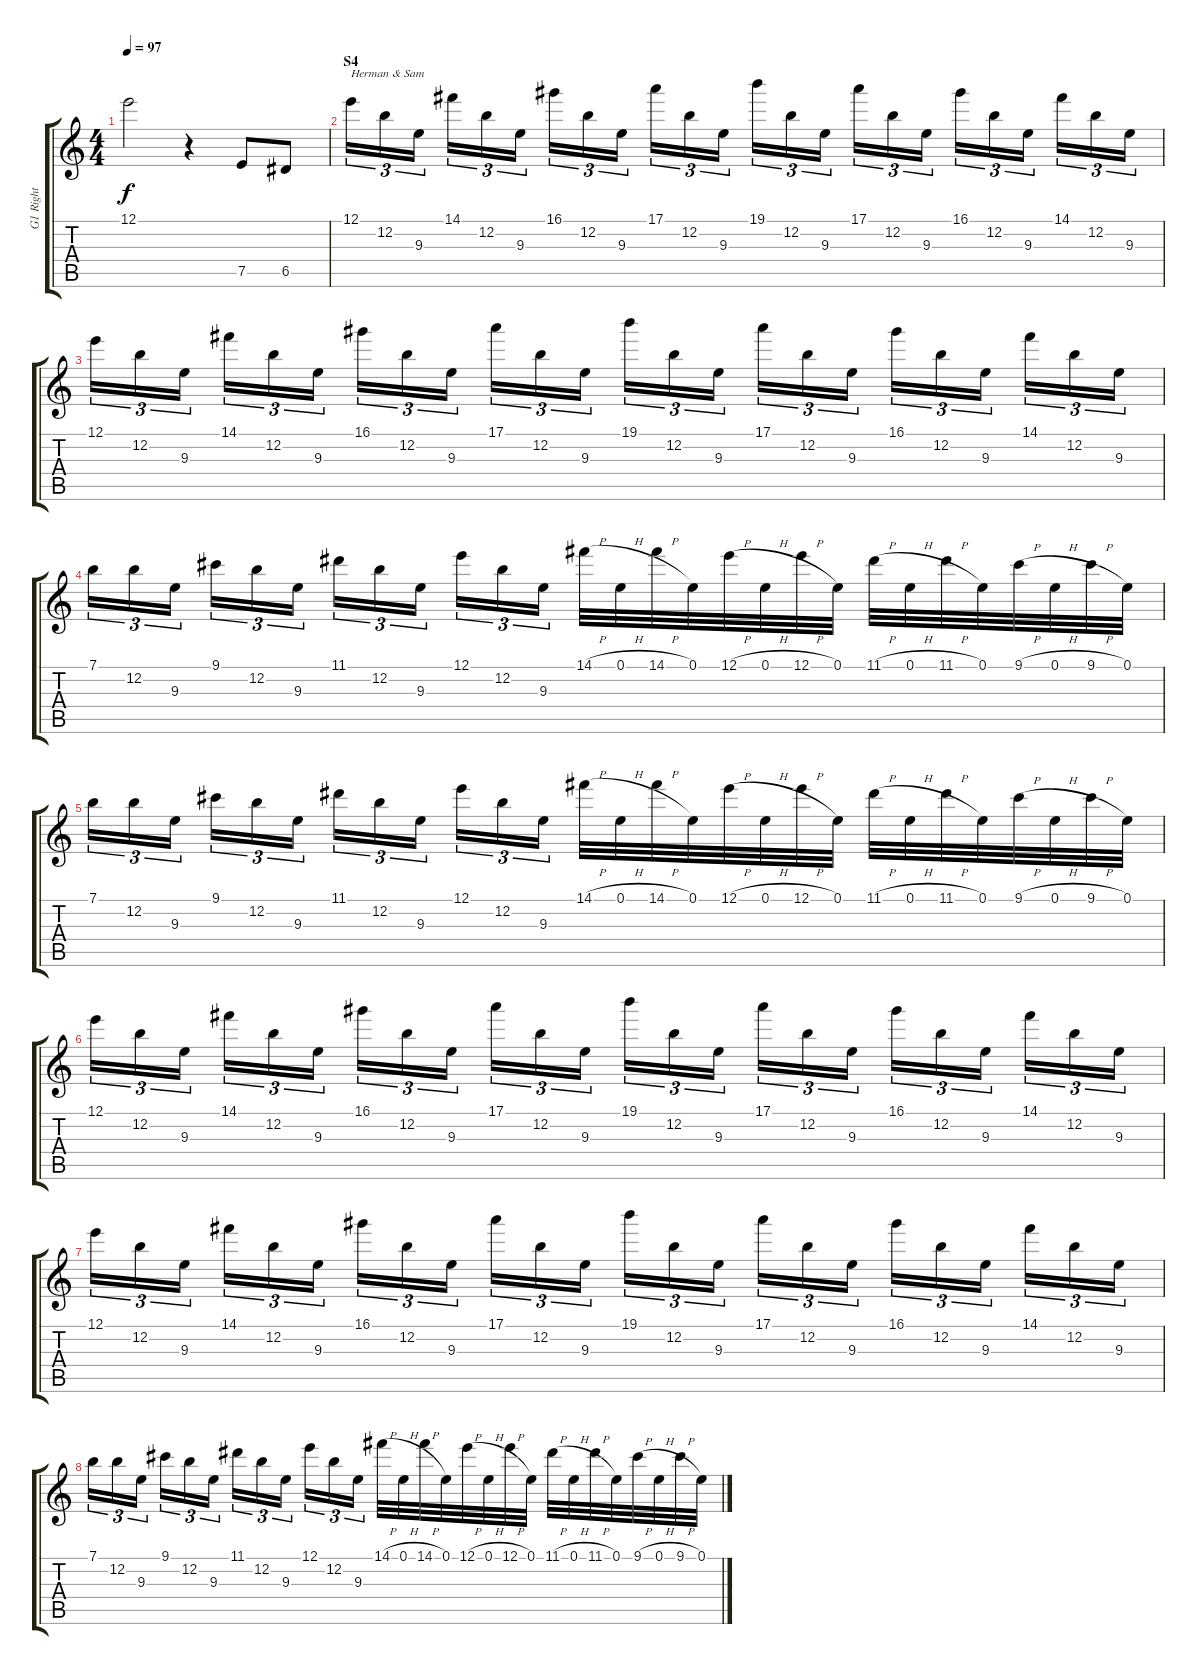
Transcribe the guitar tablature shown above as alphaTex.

\track ("G1 Right" "G1 Right") {instrument distortionguitar}
\staff {score tabs}
\tuning (E4 B3 G3 D3 A2 E2) {hide}
\ts (4 4)
\tempo 97
\clef g2
\ks c
12.1.2{dy f} r.4 7.5.8{volume 13} 6.5.8 |
\section ("" "S4")
12.1.16{tu (3 2) txt "Herman & Sam"} 12.2.16{tu (3 2)} 9.3.16{tu (3 2)} 14.1.16{tu (3 2)} 12.2.16{tu (3 2)} 9.3.16{tu (3 2)} 16.1.16{tu (3 2)} 12.2.16{tu (3 2)} 9.3.16{tu (3 2)} 17.1.16{tu (3 2)} 12.2.16{tu (3 2)} 9.3.16{tu (3 2)} 19.1.16{tu (3 2)} 12.2.16{tu (3 2)} 9.3.16{tu (3 2)} 17.1.16{tu (3 2)} 12.2.16{tu (3 2)} 9.3.16{tu (3 2)} 16.1.16{tu (3 2)} 12.2.16{tu (3 2)} 9.3.16{tu (3 2)} 14.1.16{tu (3 2)} 12.2.16{tu (3 2)} 9.3.16{tu (3 2)} |
12.1.16{tu (3 2)} 12.2.16{tu (3 2)} 9.3.16{tu (3 2)} 14.1.16{tu (3 2)} 12.2.16{tu (3 2)} 9.3.16{tu (3 2)} 16.1.16{tu (3 2)} 12.2.16{tu (3 2)} 9.3.16{tu (3 2)} 17.1.16{tu (3 2)} 12.2.16{tu (3 2)} 9.3.16{tu (3 2)} 19.1.16{tu (3 2)} 12.2.16{tu (3 2)} 9.3.16{tu (3 2)} 17.1.16{tu (3 2)} 12.2.16{tu (3 2)} 9.3.16{tu (3 2)} 16.1.16{tu (3 2)} 12.2.16{tu (3 2)} 9.3.16{tu (3 2)} 14.1.16{tu (3 2)} 12.2.16{tu (3 2)} 9.3.16{tu (3 2)} |
7.1.16{tu (3 2)} 12.2.16{tu (3 2)} 9.3.16{tu (3 2)} 9.1.16{tu (3 2)} 12.2.16{tu (3 2)} 9.3.16{tu (3 2)} 11.1.16{tu (3 2)} 12.2.16{tu (3 2)} 9.3.16{tu (3 2)} 12.1.16{tu (3 2)} 12.2.16{tu (3 2)} 9.3.16{tu (3 2)} 14.1{h}.32 0.1{h}.32 14.1{h}.32 0.1.32 12.1{h}.32 0.1{h}.32 12.1{h}.32 0.1.32 11.1{h}.32 0.1{h}.32 11.1{h}.32 0.1.32 9.1{h}.32 0.1{h}.32 9.1{h}.32 0.1.32 |
7.1.16{tu (3 2)} 12.2.16{tu (3 2)} 9.3.16{tu (3 2)} 9.1.16{tu (3 2)} 12.2.16{tu (3 2)} 9.3.16{tu (3 2)} 11.1.16{tu (3 2)} 12.2.16{tu (3 2)} 9.3.16{tu (3 2)} 12.1.16{tu (3 2)} 12.2.16{tu (3 2)} 9.3.16{tu (3 2)} 14.1{h}.32 0.1{h}.32 14.1{h}.32 0.1.32 12.1{h}.32 0.1{h}.32 12.1{h}.32 0.1.32 11.1{h}.32 0.1{h}.32 11.1{h}.32 0.1.32 9.1{h}.32 0.1{h}.32 9.1{h}.32 0.1.32 |
12.1.16{tu (3 2)} 12.2.16{tu (3 2)} 9.3.16{tu (3 2)} 14.1.16{tu (3 2)} 12.2.16{tu (3 2)} 9.3.16{tu (3 2)} 16.1.16{tu (3 2)} 12.2.16{tu (3 2)} 9.3.16{tu (3 2)} 17.1.16{tu (3 2)} 12.2.16{tu (3 2)} 9.3.16{tu (3 2)} 19.1.16{tu (3 2)} 12.2.16{tu (3 2)} 9.3.16{tu (3 2)} 17.1.16{tu (3 2)} 12.2.16{tu (3 2)} 9.3.16{tu (3 2)} 16.1.16{tu (3 2)} 12.2.16{tu (3 2)} 9.3.16{tu (3 2)} 14.1.16{tu (3 2)} 12.2.16{tu (3 2)} 9.3.16{tu (3 2)} |
12.1.16{tu (3 2)} 12.2.16{tu (3 2)} 9.3.16{tu (3 2)} 14.1.16{tu (3 2)} 12.2.16{tu (3 2)} 9.3.16{tu (3 2)} 16.1.16{tu (3 2)} 12.2.16{tu (3 2)} 9.3.16{tu (3 2)} 17.1.16{tu (3 2)} 12.2.16{tu (3 2)} 9.3.16{tu (3 2)} 19.1.16{tu (3 2)} 12.2.16{tu (3 2)} 9.3.16{tu (3 2)} 17.1.16{tu (3 2)} 12.2.16{tu (3 2)} 9.3.16{tu (3 2)} 16.1.16{tu (3 2)} 12.2.16{tu (3 2)} 9.3.16{tu (3 2)} 14.1.16{tu (3 2)} 12.2.16{tu (3 2)} 9.3.16{tu (3 2)} |
7.1.16{tu (3 2)} 12.2.16{tu (3 2)} 9.3.16{tu (3 2)} 9.1.16{tu (3 2)} 12.2.16{tu (3 2)} 9.3.16{tu (3 2)} 11.1.16{tu (3 2)} 12.2.16{tu (3 2)} 9.3.16{tu (3 2)} 12.1.16{tu (3 2)} 12.2.16{tu (3 2)} 9.3.16{tu (3 2)} 14.1{h}.32 0.1{h}.32 14.1{h}.32 0.1.32 12.1{h}.32 0.1{h}.32 12.1{h}.32 0.1.32 11.1{h}.32 0.1{h}.32 11.1{h}.32 0.1.32 9.1{h}.32 0.1{h}.32 9.1{h}.32 0.1.32
